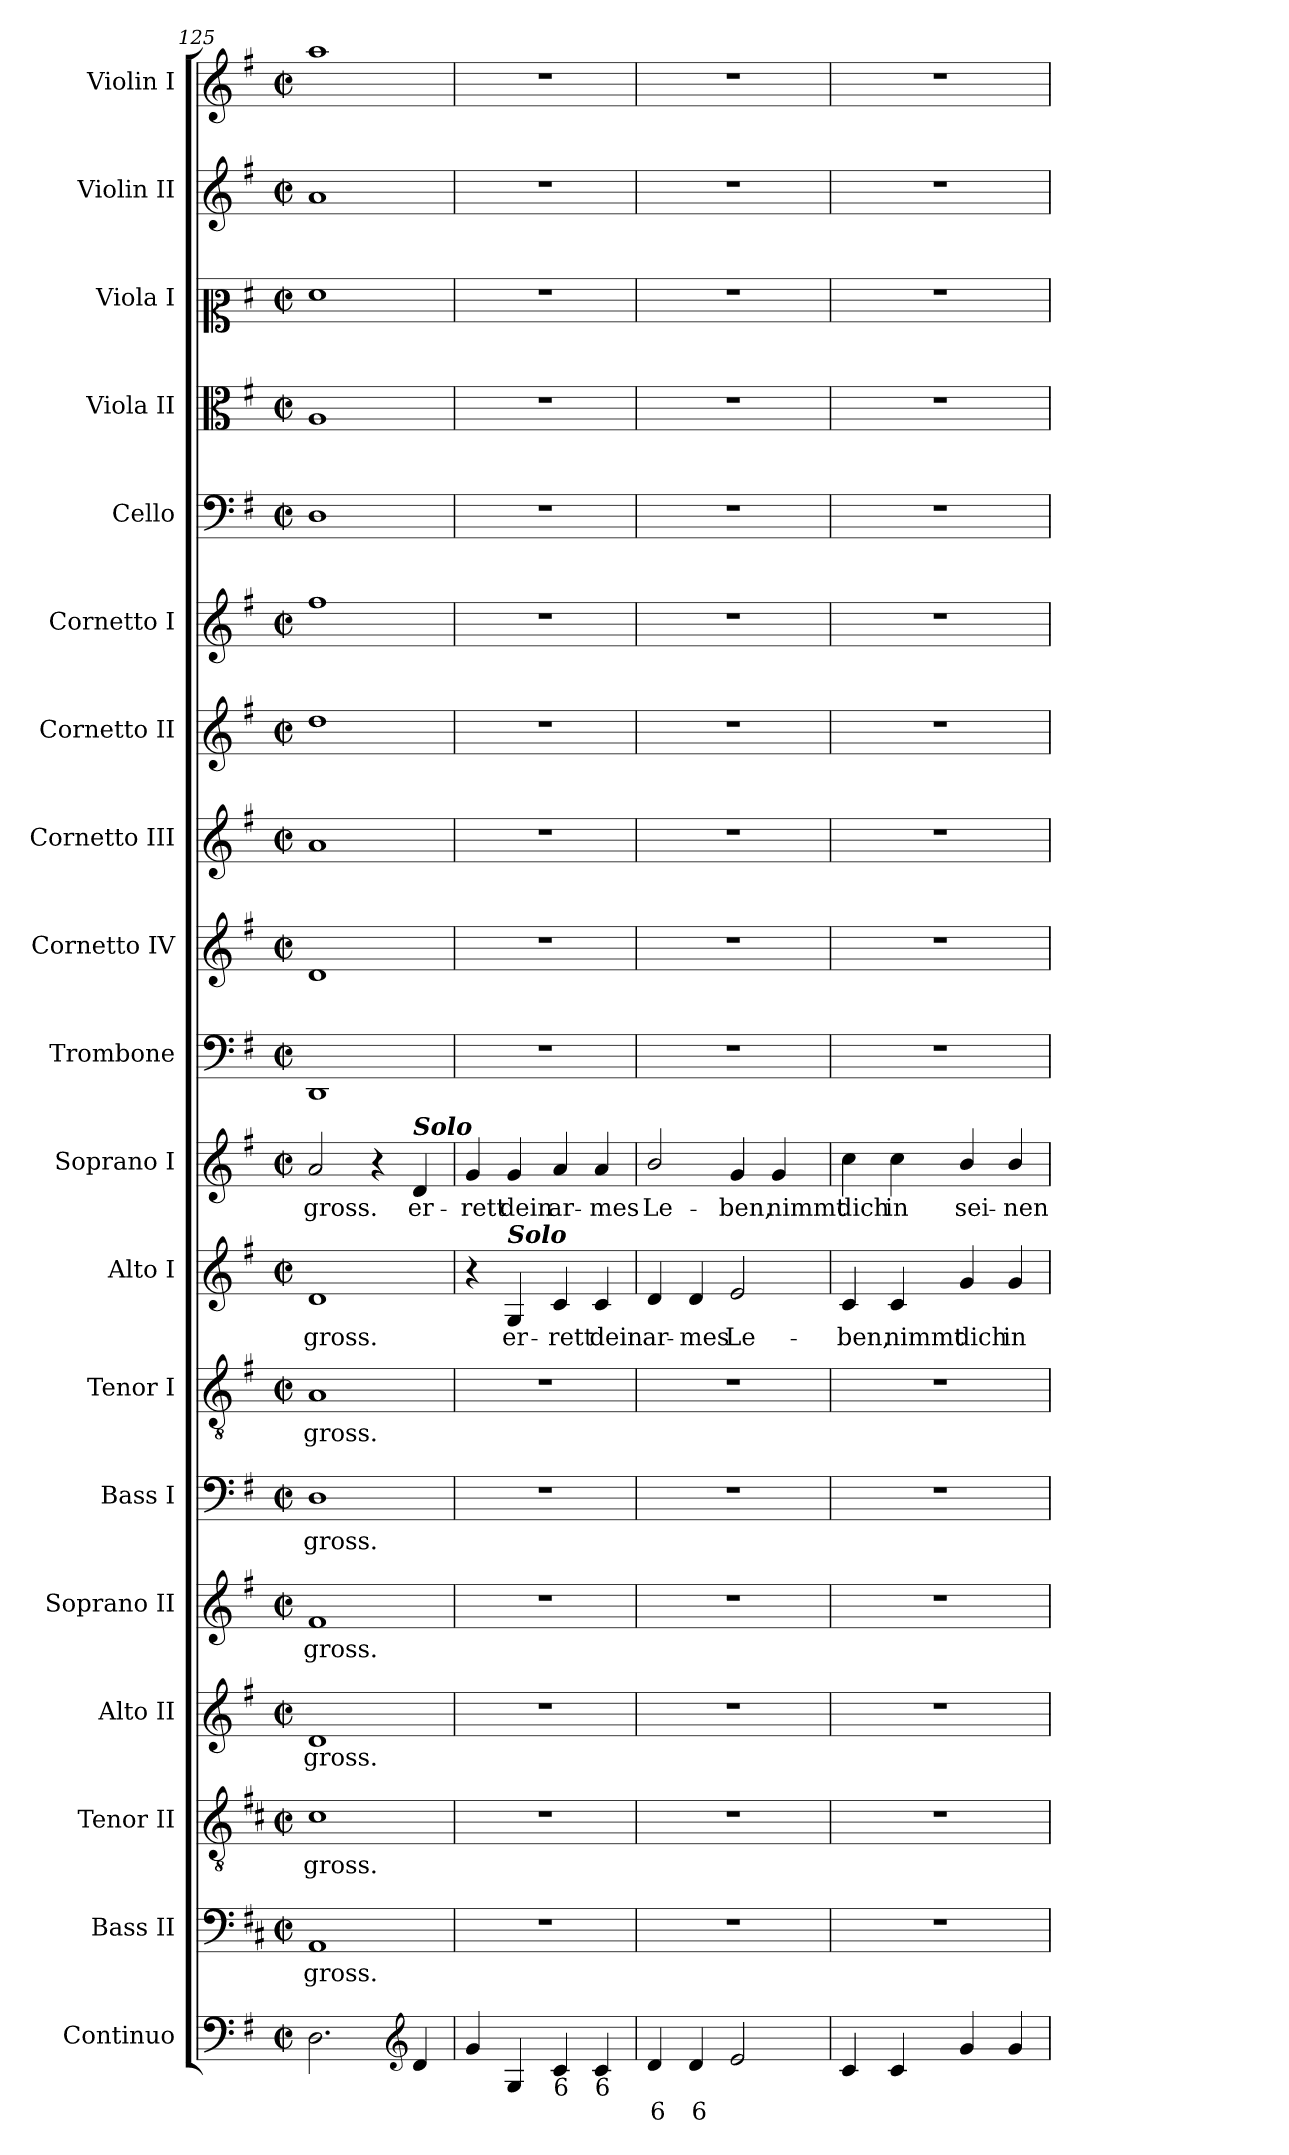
**kern	**text	**kern	**text	**kern	**text	**kern	**text	**kern	**text	**kern	**text	**kern	**text	**kern	**text	**kern	**text	**kern	**kern	**kern	**kern	**kern	**kern	**kern	**kern	**kern	**kern
*part19	*part19	*part18	*part18	*part17	*part17	*part16	*part16	*part15	*part15	*part14	*part14	*part13	*part13	*part12	*part12	*part11	*part11	*part10	*part9	*part8	*part7	*part6	*part5	*part4	*part3	*part2	*part1
*staff19	*staff19	*staff18	*staff18	*staff17	*staff17	*staff16	*staff16	*staff15	*staff15	*staff14	*staff14	*staff13	*staff13	*staff12	*staff12	*staff11	*staff11	*staff10	*staff9	*staff8	*staff7	*staff6	*staff5	*staff4	*staff3	*staff2	*staff1
*I"Continuo	*	*I"Bass II	*	*I"Tenor II	*	*I"Alto II	*	*I"Soprano II	*	*I"Bass I	*	*I"Tenor I	*	*I"Alto I	*	*I"Soprano I	*	*I"Trombone	*I"Cornetto IV	*I"Cornetto III	*I"Cornetto II	*I"Cornetto I	*I"Cello	*I"Viola II	*I"Viola I	*I"Violin II	*I"Violin I
*	*	*I'B II	*	*I'T II	*	*I'A II	*	*I'S II	*	*I'B I	*	*I'T I	*	*I'A I	*	*I'S I	*	*I'Tb	*I'Cn IV	*I'Cn III	*I'Cn II	*I'Cn I	*	*I'Vl II	*I'Vl I	*I'Vn II	*I'Vn I
*clefF4	*	*clefF4	*	*clefGv2	*	*clefG2	*	*clefG2	*	*clefF4	*	*clefGv2	*	*clefG2	*	*clefG2	*	*clefF4	*clefG2	*clefG2	*clefG2	*clefG2	*clefF4	*clefC3	*clefC2	*clefG2	*clefG2
*	*	*ITrd4c7	*	*ITrd4c7	*	*	*	*	*	*	*	*	*	*	*	*	*	*	*	*	*	*	*	*	*	*	*
*k[f#]	*	*k[f#]	*	*k[f#]	*	*k[f#]	*	*k[f#]	*	*k[f#]	*	*k[f#]	*	*k[f#]	*	*k[f#]	*	*k[f#]	*k[f#]	*k[f#]	*k[f#]	*k[f#]	*k[f#]	*k[f#]	*k[f#]	*k[f#]	*k[f#]
*G:	*	*G:	*	*G:	*	*G:	*	*G:	*	*G:	*	*G:	*	*G:	*	*G:	*	*G:	*G:	*G:	*G:	*G:	*G:	*G:	*G:	*G:	*G:
*M2/2	*	*M2/2	*	*M2/2	*	*M2/2	*	*M2/2	*	*M2/2	*	*M2/2	*	*M2/2	*	*M2/2	*	*M2/2	*M2/2	*M2/2	*M2/2	*M2/2	*M2/2	*M2/2	*M2/2	*M2/2	*M2/2
*met(c|)	*	*met(c|)	*	*met(c|)	*	*met(c|)	*	*met(c|)	*	*met(c|)	*	*met(c|)	*	*met(c|)	*	*met(c|)	*	*met(c|)	*met(c|)	*met(c|)	*met(c|)	*met(c|)	*met(c|)	*met(c|)	*met(c|)	*met(c|)	*met(c|)
=125	=125	=125	=125	=125	=125	=125	=125	=125	=125	=125	=125	=125	=125	=125	=125	=125	=125	=125	=125	=125	=125	=125	=125	=125	=125	=125	=125
!	!	!	!LO:LY:b	!	!LO:LY:b	!	!LO:LY:b	!	!LO:LY:b	!	!LO:LY:b	!	!LO:LY:b	!	!LO:LY:b	!	!LO:LY:b	!	!	!	!	!	!	!	!	!	!
2.D	.	1DD	gross.	1F#	gross.	1d	gross.	1f#	gross.	1D	gross.	1A	gross.	1d	gross.	2a	gross.	1DD	1d	1a	1dd	1ff#	1D	1A	1f#	1a	1aa
.	.	.	.	.	.	.	.	.	.	.	.	.	.	.	.	4r	.	.	.	.	.	.	.	.	.	.	.
*clefG2	*	*	*	*	*	*	*	*	*	*	*	*	*	*	*	*	*	*	*	*	*	*	*	*	*	*	*
!	!	!	!	!	!	!	!	!	!	!	!	!	!	!	!	!LO:TX:a:Bi:t=Solo	!	!	!	!	!	!	!	!	!	!	!
!	!	!	!	!	!	!	!	!	!	!	!	!	!	!	!	!	!LO:LY:b	!	!	!	!	!	!	!	!	!	!
4d	.	.	.	.	.	.	.	.	.	.	.	.	.	.	.	4d	er-	.	.	.	.	.	.	.	.	.	.
=126	=126	=126	=126	=126	=126	=126	=126	=126	=126	=126	=126	=126	=126	=126	=126	=126	=126	=126	=126	=126	=126	=126	=126	=126	=126	=126	=126
!	!	!	!	!	!	!	!	!	!	!	!	!	!	!	!	!	!LO:LY:b	!	!	!	!	!	!	!	!	!	!
4g	.	1r	.	1r	.	1r	.	1r	.	1r	.	1r	.	4r	.	4g	-rett	1r	1r	1r	1r	1r	1r	1r	1r	1r	1r
!	!	!	!	!	!	!	!	!	!	!	!	!	!	!LO:TX:a:Bi:t=Solo	!	!	!	!	!	!	!	!	!	!	!	!	!
!	!	!	!	!	!	!	!	!	!	!	!	!	!	!	!LO:LY:b	!	!LO:LY:b	!	!	!	!	!	!	!	!	!	!
4G	.	.	.	.	.	.	.	.	.	.	.	.	.	4G	er-	4g	dein	.	.	.	.	.	.	.	.	.	.
!LO:TX:b:t=6	!	!	!	!	!	!	!	!	!	!	!	!	!	!	!	!	!	!	!	!	!	!	!	!	!	!	!
!	!	!	!	!	!	!	!	!	!	!	!	!	!	!	!LO:LY:b	!	!LO:LY:b	!	!	!	!	!	!	!	!	!	!
4c	.	.	.	.	.	.	.	.	.	.	.	.	.	4c	-rett	4a	ar-	.	.	.	.	.	.	.	.	.	.
!LO:TX:b:t=6	!	!	!	!	!	!	!	!	!	!	!	!	!	!	!	!	!	!	!	!	!	!	!	!	!	!	!
!	!	!	!	!	!	!	!	!	!	!	!	!	!	!	!LO:LY:b	!	!LO:LY:b	!	!	!	!	!	!	!	!	!	!
4c	.	.	.	.	.	.	.	.	.	.	.	.	.	4c	dein	4a	-mes	.	.	.	.	.	.	.	.	.	.
=127	=127	=127	=127	=127	=127	=127	=127	=127	=127	=127	=127	=127	=127	=127	=127	=127	=127	=127	=127	=127	=127	=127	=127	=127	=127	=127	=127
!	!LO:LY:b	!	!	!	!	!	!	!	!	!	!	!	!	!	!LO:LY:b	!	!LO:LY:b	!	!	!	!	!	!	!	!	!	!
4d	6	1r	.	1r	.	1r	.	1r	.	1r	.	1r	.	4d	ar-	2b/	Le-	1r	1r	1r	1r	1r	1r	1r	1r	1r	1r
!	!LO:LY:b	!	!	!	!	!	!	!	!	!	!	!	!	!	!LO:LY:b	!	!	!	!	!	!	!	!	!	!	!	!
4d	6	.	.	.	.	.	.	.	.	.	.	.	.	4d	-mes	.	.	.	.	.	.	.	.	.	.	.	.
!	!	!	!	!	!	!	!	!	!	!	!	!	!	!	!LO:LY:b	!	!LO:LY:b	!	!	!	!	!	!	!	!	!	!
2e	.	.	.	.	.	.	.	.	.	.	.	.	.	2e	Le-	4g	-ben,	.	.	.	.	.	.	.	.	.	.
!	!	!	!	!	!	!	!	!	!	!	!	!	!	!	!	!	!LO:LY:b	!	!	!	!	!	!	!	!	!	!
.	.	.	.	.	.	.	.	.	.	.	.	.	.	.	.	4g	nimmt	.	.	.	.	.	.	.	.	.	.
=128	=128	=128	=128	=128	=128	=128	=128	=128	=128	=128	=128	=128	=128	=128	=128	=128	=128	=128	=128	=128	=128	=128	=128	=128	=128	=128	=128
!	!	!	!	!	!	!	!	!	!	!	!	!	!	!	!LO:LY:b	!	!LO:LY:b	!	!	!	!	!	!	!	!	!	!
4c	.	1r	.	1r	.	1r	.	1r	.	1r	.	1r	.	4c	-ben,	4cc	dich	1r	1r	1r	1r	1r	1r	1r	1r	1r	1r
!	!	!	!	!	!	!	!	!	!	!	!	!	!	!	!LO:LY:b	!	!LO:LY:b	!	!	!	!	!	!	!	!	!	!
4c	.	.	.	.	.	.	.	.	.	.	.	.	.	4c	nimmt	4cc	in	.	.	.	.	.	.	.	.	.	.
!	!	!	!	!	!	!	!	!	!	!	!	!	!	!	!LO:LY:b	!	!LO:LY:b	!	!	!	!	!	!	!	!	!	!
4g	.	.	.	.	.	.	.	.	.	.	.	.	.	4g	dich	4b/	sei-	.	.	.	.	.	.	.	.	.	.
!	!	!	!	!	!	!	!	!	!	!	!	!	!	!	!LO:LY:b	!	!LO:LY:b	!	!	!	!	!	!	!	!	!	!
4g	.	.	.	.	.	.	.	.	.	.	.	.	.	4g	in	4b/	-nen	.	.	.	.	.	.	.	.	.	.
=	=	=	=	=	=	=	=	=	=	=	=	=	=	=	=	=	=	=	=	=	=	=	=	=	=	=	=
*-	*-	*-	*-	*-	*-	*-	*-	*-	*-	*-	*-	*-	*-	*-	*-	*-	*-	*-	*-	*-	*-	*-	*-	*-	*-	*-	*-
